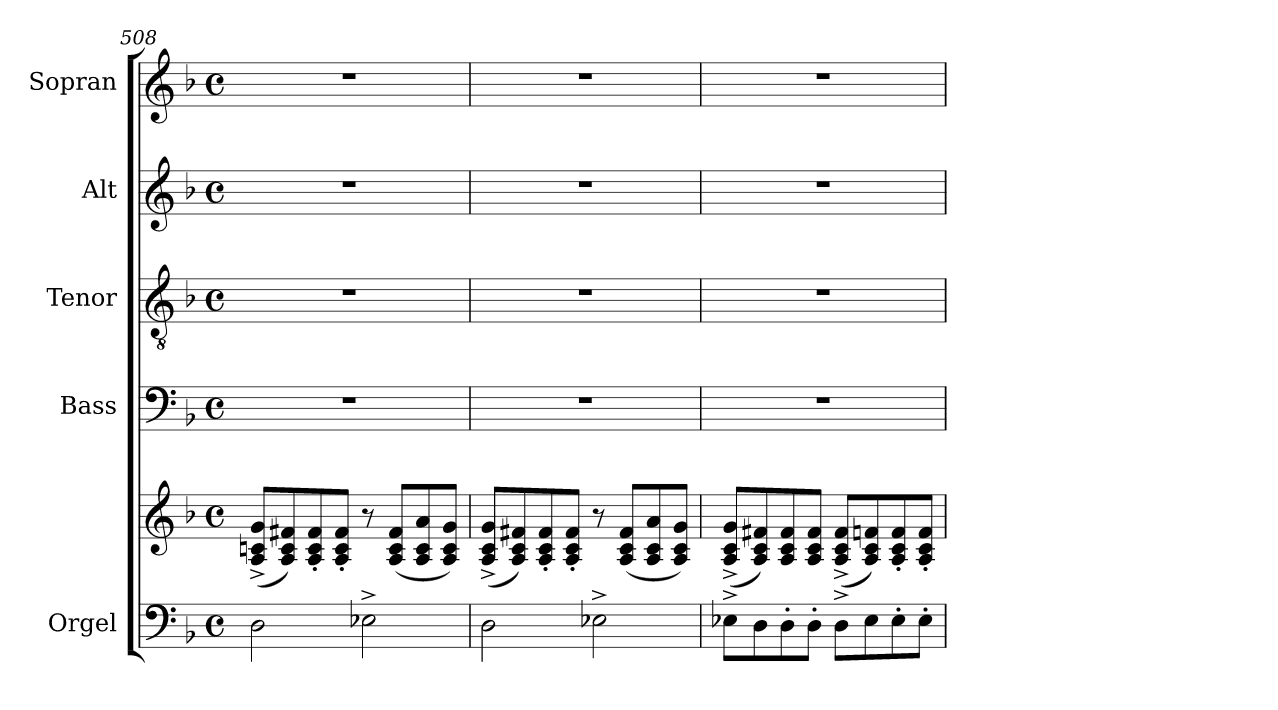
**kern	**kern	**kern	**kern	**kern	**kern
*part5	*part5	*part4	*part3	*part2	*part1
*staff6	*staff5	*staff4	*staff3	*staff2	*staff1
*I"Orgel	*	*I"Bass	*I"Tenor	*I"Alt	*I"Sopran
*I'Org.	*	*I'B	*I'T	*I'A	*I'S
*clefF4	*clefG2	*clefF4	*clefGv2	*clefG2	*clefG2
*k[b-]	*k[b-]	*k[b-]	*k[b-]	*k[b-]	*k[b-]
*F:	*F:	*F:	*F:	*F:	*F:
*M4/4	*M4/4	*M4/4	*M4/4	*M4/4	*M4/4
*met(c)	*met(c)	*met(c)	*met(c)	*met(c)	*met(c)
=508	=508	=508	=508	=508	=508
2D\	(>8A/^< 8cn/^< 8g/^<L	1r	1r	1r	1r
.	8A/ 8c/ 8f#X/)	.	.	.	.
.	8A/'< 8c/'< 8f#/'<	.	.	.	.
.	8A/'< 8c/'< 8f#/'<J	.	.	.	.
2E-X^>\	8r	.	.	.	.
.	(>8A/ 8c/ 8f#/L	.	.	.	.
.	8A/ 8c/ 8a/	.	.	.	.
.	8A/ 8c/ 8g/J)	.	.	.	.
=509	=509	=509	=509	=509	=509
2D\	(>8A/^< 8c/^< 8g/^<L	1r	1r	1r	1r
.	8A/ 8c/ 8f#X/)	.	.	.	.
.	8A/'< 8c/'< 8f#/'<	.	.	.	.
.	8A/'< 8c/'< 8f#/'<J	.	.	.	.
2E-X^>\	8r	.	.	.	.
.	(>8A/ 8c/ 8f#/L	.	.	.	.
.	8A/ 8c/ 8a/	.	.	.	.
.	8A/ 8c/ 8g/J)	.	.	.	.
!!LO:PB:g=z
=510	=510	=510	=510	=510	=510
8E-X^>\L	(>8A/^< 8c/^< 8g/^<L	1r	1r	1r	1r
8D\	8A/ 8c/ 8f#X/)	.	.	.	.
8D'>\	8A/ 8c/ 8f#/	.	.	.	.
8D'>\J	8A/ 8c/ 8f#/J	.	.	.	.
8D^>\L	(>8A/^< 8c/^< 8f#/^<L	.	.	.	.
8E-\	8A/ 8c/ 8fn/)	.	.	.	.
8E-'>\	8A/'< 8c/'< 8f/'<	.	.	.	.
8E-'>\J	8A/'< 8c/'< 8f/'<J	.	.	.	.
=	=	=	=	=	=
*-	*-	*-	*-	*-	*-
